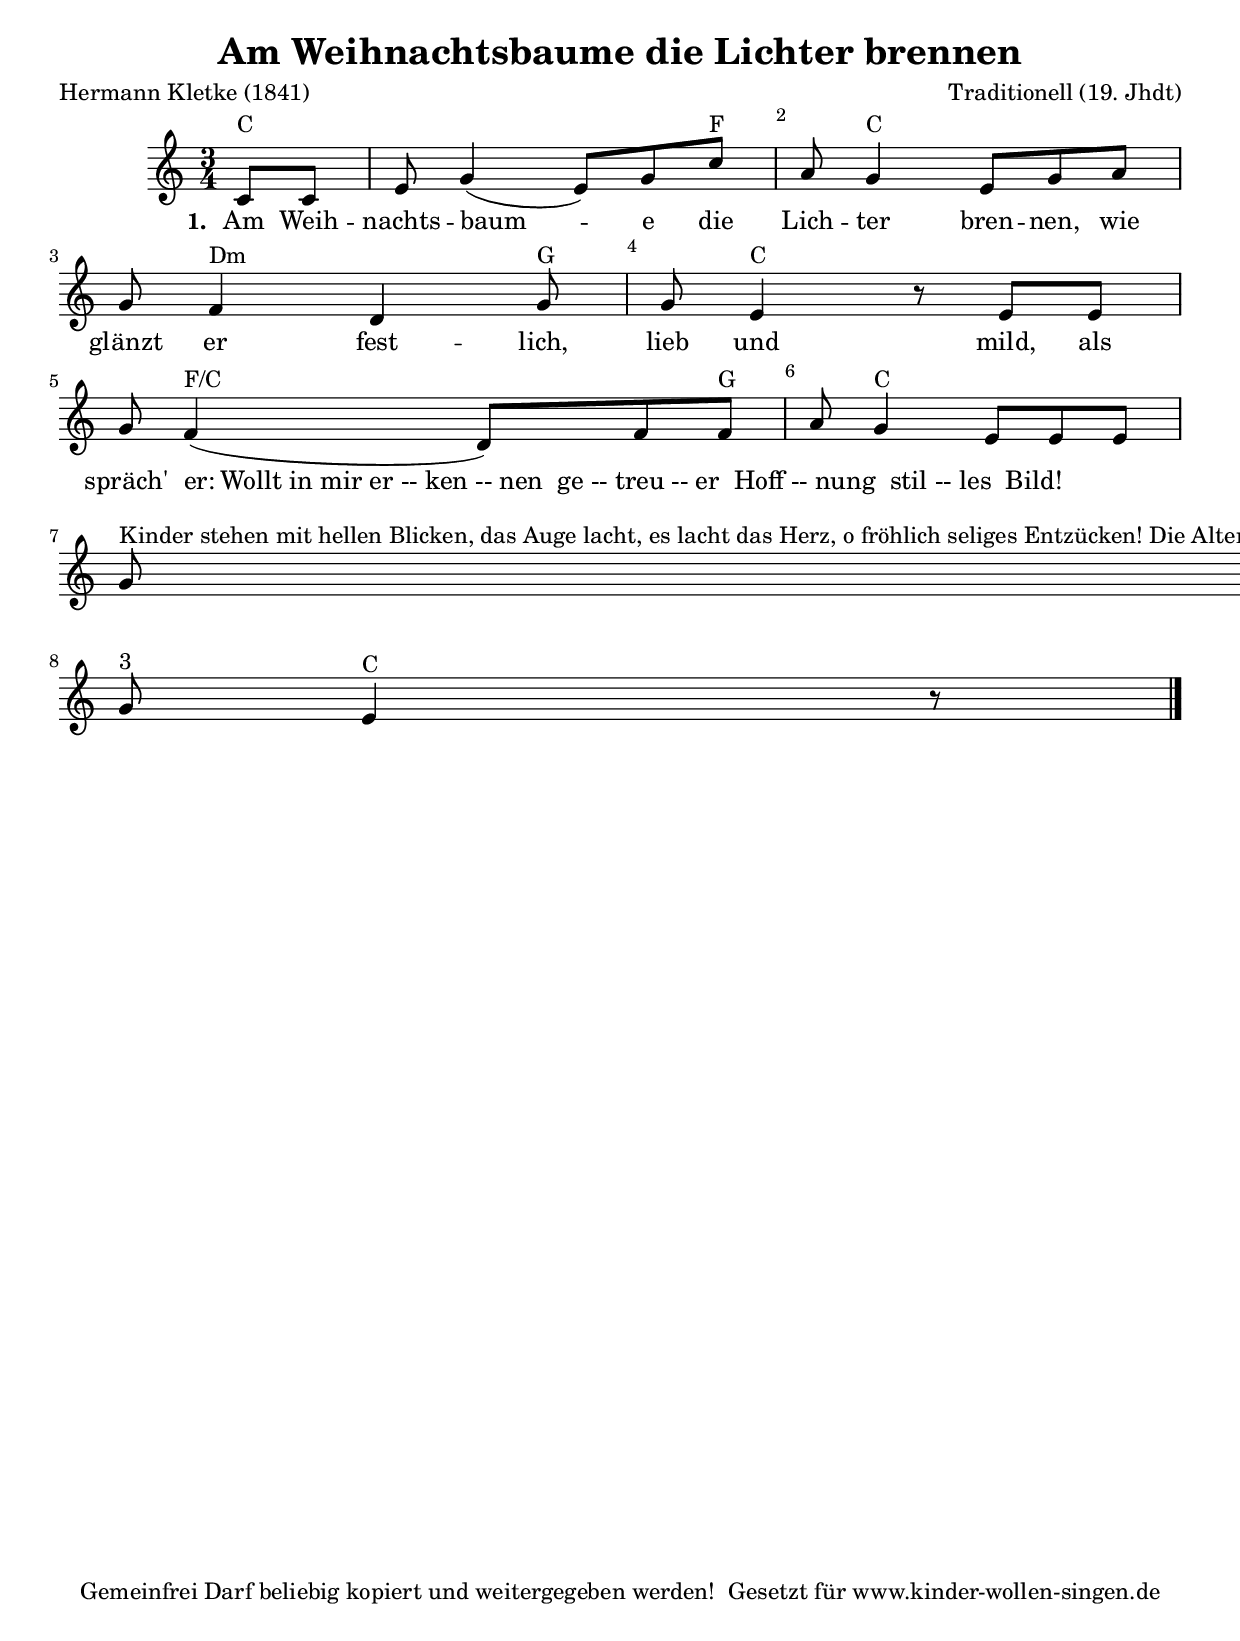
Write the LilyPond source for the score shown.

%=============================================
%   created by MuseScore Version: 0.9.6
%          Mittwoch, 17. November 2010
%=============================================

\version "2.12.0"



#(set-default-paper-size "a4")

\paper {
  line-width    = 190\mm
  left-margin   = 10\mm
  top-margin    = 10\mm
  bottom-margin = 20\mm
  %%indent = 0 \mm 
  %%set to ##t if your score is less than one page: 
  ragged-last-bottom = ##t 
  ragged-bottom = ##f  
  %% in orchestral scores you probably want the two bold slashes 
  %% separating the systems: so uncomment the following line: 
  %% system-separator-markup = \slashSeparator 
  }

\header {
    title = "Am Weihnachtsbaume die Lichter brennen"
    composer = "Traditionell (19. Jhdt)"
    poet = "Hermann Kletke (1841)"
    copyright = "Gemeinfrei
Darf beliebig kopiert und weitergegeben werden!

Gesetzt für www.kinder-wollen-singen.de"
    }

AvoiceAA = \relative c'{
    \set Staff.instrumentName = #""
    \set Staff.shortInstrumentName = #""
    \clef treble
    %staffkeysig
    \key c \major 
    %bartimesig: 
    \time 3/4 
    \partial 4
    c8 c e     g4( e8) g c a      | % 1
    g4 e8 g a g      | % 2
    f4 d g8 g      | % 3
    e4 r8 e e g      | % 4
    f4( d8) f f a      | % 5
    g4 e8 e e g ^\markup {\upright  "Kinder stehen mit hellen Blicken,
das Auge lacht, es lacht das Herz,
o fröhlich seliges Entzücken!
Die Alten schauen himmelwärts.

Zwei Engel sind hereingetreten,
kein Auge hat sie kommen seh'n,
sie gehn zum Weihnachtstisch und beten,
und wenden wieder sich und geh'n.

"Gesegnet seid, ihr alten Leute,
gesegnet sei, du kleine Schar!
Wir bringen Gottes Segen heute
dem braunen wie dem weißen Haar.

Zu guten Menschen, die sich lieben,
schickt uns der Herr als Boten aus,
und seid ihr treu und fromm geblieben,
wir treten wieder in dies Haus."

Kein Ohr hat ihren Spruch vernommen,
unsichtbar jedes Menschen Blick
sind sie gegangen wie gekommen,
doch Gottes Segen blieb zurück."}      | % 6
    f4 d g8 g ^\markup {\upright  "3"}      | % 7
    e4 r8 \bar "|." 
}% end of last bar in partorvoice

      ApartAverseA = \lyricmode { \set stanza = " 1. " Am Weih -- nachts -- baum -- e  die Lich -- ter  bren -- nen,  wie glänzt er fest -- lich,  lieb und mild, als spräch' er: "Wollt in mir er -- ken -- nen  ge -- treu -- er  Hoff -- nung  stil -- les  Bild!" }
theChords = \chordmode { 
    c2.. f4 c2. d2:m g4 c2. f2/c g4 c2. f4 f4:m g4:4 c4 }%%end of chordlist 


\score { 
    << 
    \new ChordNames { \theChords } 
        \context Staff = ApartA << 
            \context Voice = AvoiceAA \AvoiceAA
        >>

         \context Lyrics = ApartAverseA\lyricsto AvoiceAA  \ApartAverseA



      \set Score.skipBars = ##t
      %%\set Score.melismaBusyProperties = #'()
      \override Score.BarNumber #'break-visibility = #end-of-line-invisible %%every bar is numbered.!!!
      %% remove previous line to get barnumbers only at beginning of system.
       #(set-accidental-style 'modern-cautionary)
      \set Score.markFormatter = #format-mark-box-letters %%boxed rehearsal-marks
       \override Score.TimeSignature #'style = #'() %%makes timesigs always numerical
      %% remove previous line to get cut-time/alla breve or common time 
      \set Score.pedalSustainStyle = #'mixed 
       %% make spanners comprise the note it end on, so that there is no doubt that this note is included.
       \override Score.TrillSpanner #'(bound-details right padding) = #-2
      \override Score.TextSpanner #'(bound-details right padding) = #-1
      %% Lilypond's normal textspanners are too weak:  
      \override Score.TextSpanner #'dash-period = #1
      \override Score.TextSpanner #'dash-fraction = #0.5
      %% lilypond chordname font, like mscore jazzfont, is both far too big and extremely ugly (olagunde@start.no):
      \override Score.ChordName #'font-family = #'roman 
      \override Score.ChordName #'font-size =#0 
      %% In my experience the normal thing in printed scores is maj7 and not the triangle. (olagunde):
      \set Score.majorSevenSymbol = \markup {maj7}
  >>

  %% Boosey and Hawkes, and Peters, have barlines spanning all staff-groups in a score,
  %% Eulenburg and Philharmonia, like Lilypond, have no barlines between staffgroups.
  %% If you want the Eulenburg/Lilypond style, comment out the following line:
  \layout {\context {\Score \consists Span_bar_engraver}}
}%% end of score-block 

#(set-global-staff-size 20)
